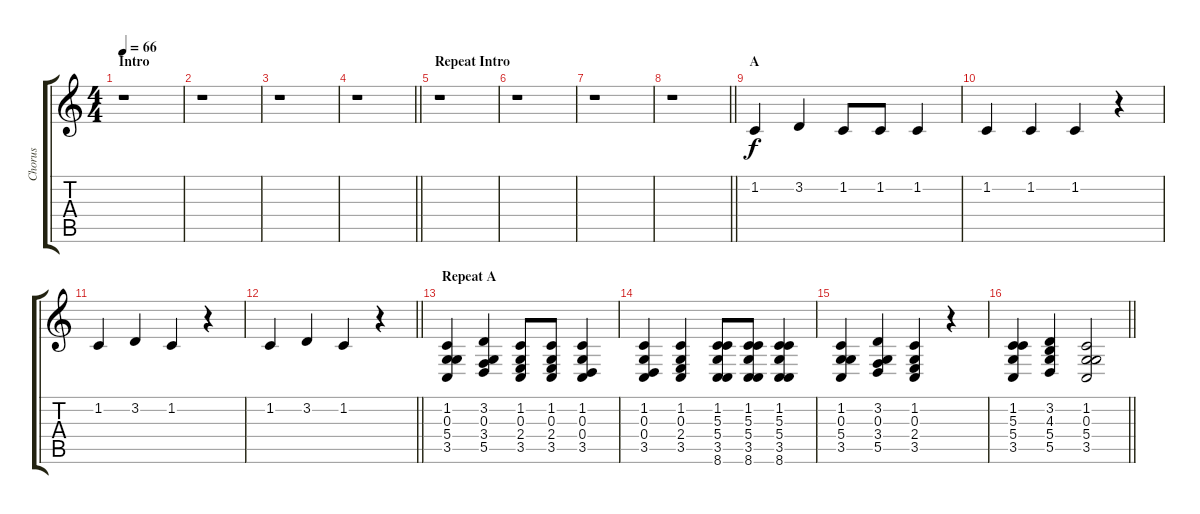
\track ("Chorus" "Chorus") {instrument sopranosax}
\staff {score tabs}
\tuning (E4 B3 G3 D3 A2 E2) {hide}
\ts (4 4)
\section ("" "Intro ")
\tempo 66
\clef g2
\ks c
r.1{dy f instrument sopranosax} |
r.1 |
r.1 |
\barLineRight lightlight
r.1 |
\section ("" "Repeat Intro")
r.1 |
r.1 |
r.1 |
\barLineRight lightlight
r.1 |
\section ("" "A")
1.2.4 3.2.4 1.2.8 1.2.8 1.2.4 |
1.2.4 1.2.4 1.2.4 r.4 |
1.2.4 3.2.4 1.2.4 r.4 |
\barLineRight lightlight
1.2.4 3.2.4 1.2.4 r.4 |
\section ("" "Repeat A")
(1.2 0.3 5.4 3.5).4 (3.2 0.3 3.4 5.5).4 (1.2 0.3 2.4 3.5).8 (1.2 0.3 2.4 3.5).8 (1.2 0.3 0.4 3.5).4 |
(1.2 0.3 0.4 3.5).4 (1.2 0.3 2.4 3.5).4 (1.2 5.3 5.4 3.5 8.6).8 (1.2 5.3 5.4 3.5 8.6).8 (1.2 5.3 5.4 3.5 8.6).4 |
(1.2 0.3 5.4 3.5).4 (3.2 0.3 3.4 5.5).4 (1.2 0.3 2.4 3.5).4 r.4 |
\barLineRight lightlight
(1.2 5.3 5.4 3.5).4 (3.2 4.3 5.4 5.5).4 (1.2 0.3 5.4 3.5).2
